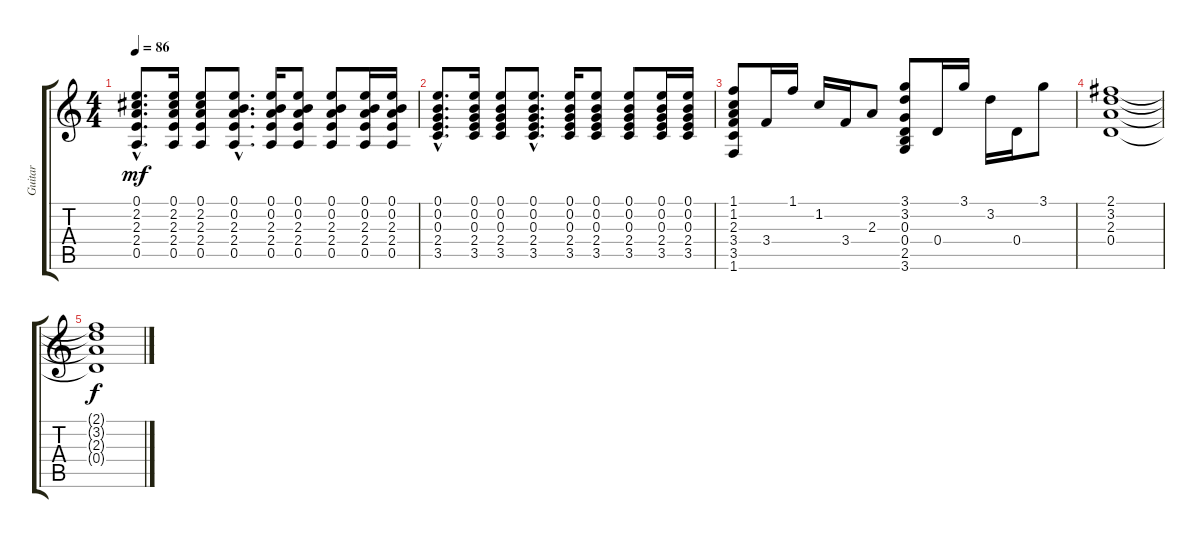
\track ("Guitar" "Guitar") {instrument acousticguitarsteel}
\staff {score tabs}
\tuning (E4 B3 G3 D3 A2 E2) {hide}
\ts (4 4)
\tempo 86
\clef g2
\ks c
(0.1{hac} 2.2{hac} 2.3{hac} 2.4{hac} 0.5{hac}).8{d dy mf} (0.1 2.2 2.3 2.4 0.5).16 (0.1 2.2 2.3 2.4 0.5).8 (0.1{hac} 0.2{hac} 2.3{hac} 2.4{hac} 0.5{hac}).8{d} (0.1 0.2 2.3 2.4 0.5).16 (0.1 0.2 2.3 2.4 0.5).8 (0.1 0.2 2.3 2.4 0.5).8 (0.1 0.2 2.3 2.4 0.5).16 (0.1 0.2 2.3 2.4 0.5).16 |
(0.1{hac} 0.2{hac} 0.3{hac} 2.4{hac} 3.5{hac}).8{d} (0.1 0.2 0.3 2.4 3.5).16 (0.1 0.2 0.3 2.4 3.5).8 (0.1{hac} 0.2{hac} 0.3{hac} 2.4{hac} 3.5{hac}).8{d} (0.1 0.2 0.3 2.4 3.5).16 (0.1 0.2 0.3 2.4 3.5).8 (0.1 0.2 0.3 2.4 3.5).8 (0.1 0.2 0.3 2.4 3.5).16 (0.1 0.2 0.3 2.4 3.5).16 |
(1.1 1.2 2.3 3.4 3.5 1.6).8 3.4.16 1.1.16 1.2.16 3.4.16 2.3.8 (3.1 3.2 0.3 0.4 2.5 3.6).8 0.4.16 3.1.16 3.2.16 0.4.16 3.1.8 |
(2.1 3.2 2.3 0.4).1 |
(2.1{t} 3.2{t} 2.3{t} 0.4{t}).1{dy f}
